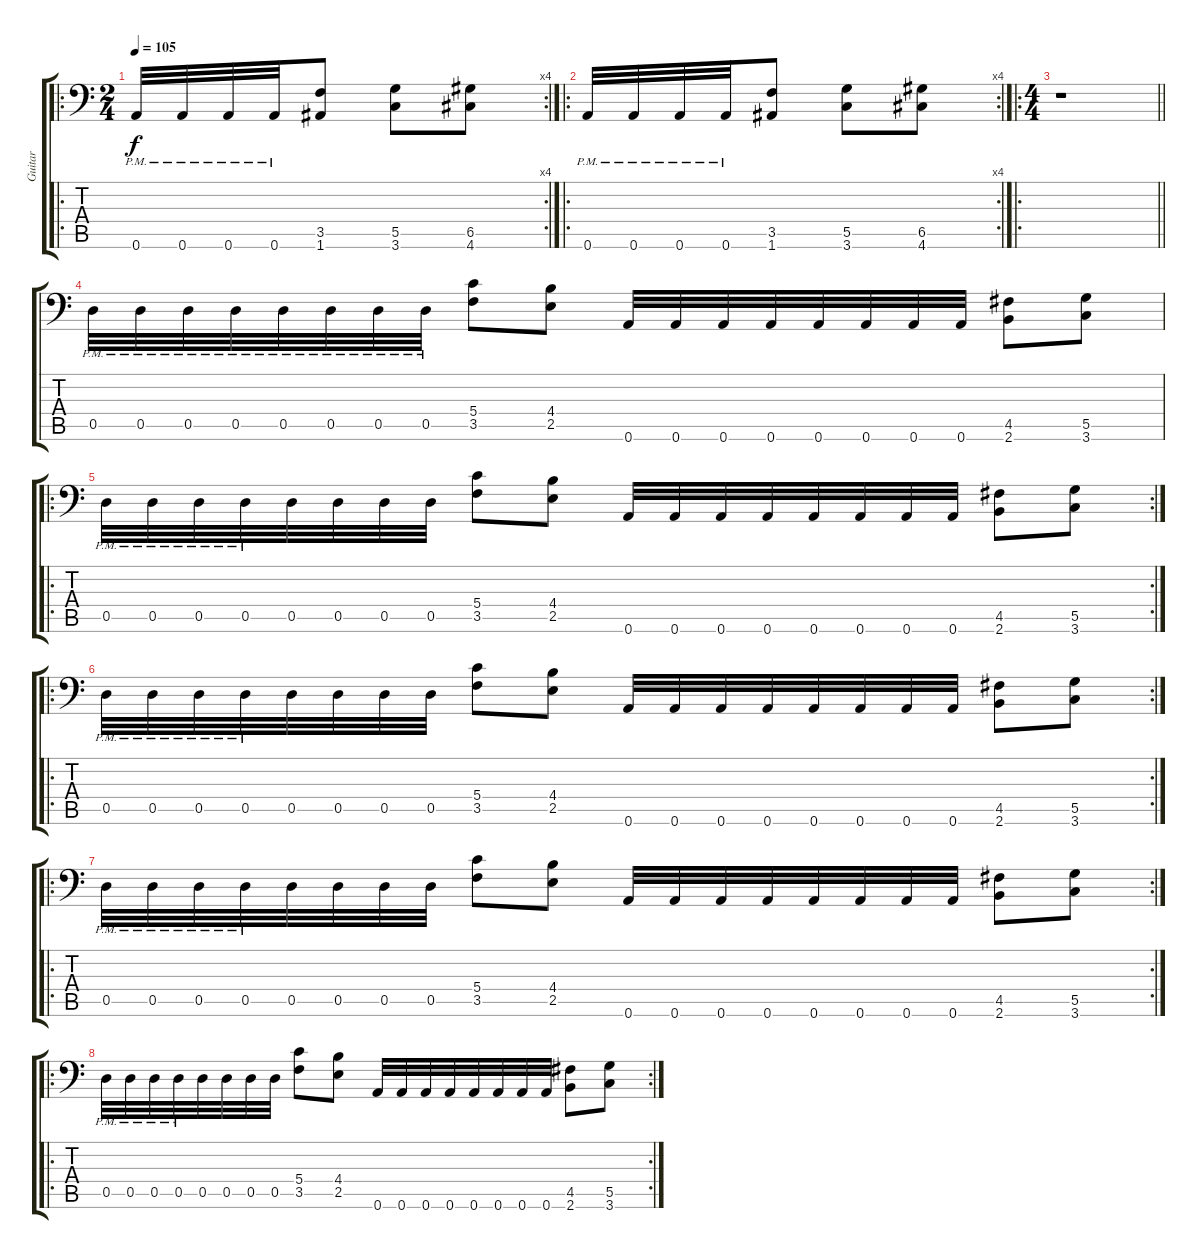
\track ("Guitar" "Guitar") {instrument distortionguitar}
\staff {score tabs}
\tuning (E4 B3 C3 G2 D2 A1) {hide}
\ro
\rc 4
\ts (2 4)
\tempo 105
\clef f4
\ks c
0.6{pm}.32{dy f instrument distortionguitar} 0.6{pm}.32 0.6{pm}.32 0.6{pm}.32 (3.5 1.6).8 (5.5 3.6).8 (6.5 4.6).8 |
\ro
\rc 4
0.6{pm}.32 0.6{pm}.32 0.6{pm}.32 0.6{pm}.32 (3.5 1.6).8 (5.5 3.6).8 (6.5 4.6).8 |
\ro
\ts (4 4)
\barLineRight lightlight
r.1 |
0.5{pm}.32 0.5{pm}.32 0.5{pm}.32 0.5{pm}.32 0.5{pm}.32 0.5{pm}.32 0.5{pm}.32 0.5{pm}.32 (5.4 3.5).8 (4.4 2.5).8 0.6.32 0.6.32 0.6.32 0.6.32 0.6.32 0.6.32 0.6.32 0.6.32 (4.5 2.6).8 (5.5 3.6).8 |
\ro
\rc 2
0.5{pm}.32 0.5{pm}.32 0.5{pm}.32 0.5{pm}.32 0.5.32 0.5.32 0.5.32 0.5.32 (5.4 3.5).8 (4.4 2.5).8 0.6.32 0.6.32 0.6.32 0.6.32 0.6.32 0.6.32 0.6.32 0.6.32 (4.5 2.6).8 (5.5 3.6).8 |
\ro
\rc 2
0.5{pm}.32 0.5{pm}.32 0.5{pm}.32 0.5{pm}.32 0.5.32 0.5.32 0.5.32 0.5.32 (5.4 3.5).8 (4.4 2.5).8 0.6.32 0.6.32 0.6.32 0.6.32 0.6.32 0.6.32 0.6.32 0.6.32 (4.5 2.6).8 (5.5 3.6).8 |
\ro
\rc 2
0.5{pm}.32 0.5{pm}.32 0.5{pm}.32 0.5{pm}.32 0.5.32 0.5.32 0.5.32 0.5.32 (5.4 3.5).8 (4.4 2.5).8 0.6.32 0.6.32 0.6.32 0.6.32 0.6.32 0.6.32 0.6.32 0.6.32 (4.5 2.6).8 (5.5 3.6).8 |
\ro
\rc 2
0.5{pm}.32 0.5{pm}.32 0.5{pm}.32 0.5{pm}.32 0.5.32 0.5.32 0.5.32 0.5.32 (5.4 3.5).8 (4.4 2.5).8 0.6.32 0.6.32 0.6.32 0.6.32 0.6.32 0.6.32 0.6.32 0.6.32 (4.5 2.6).8 (5.5 3.6).8
